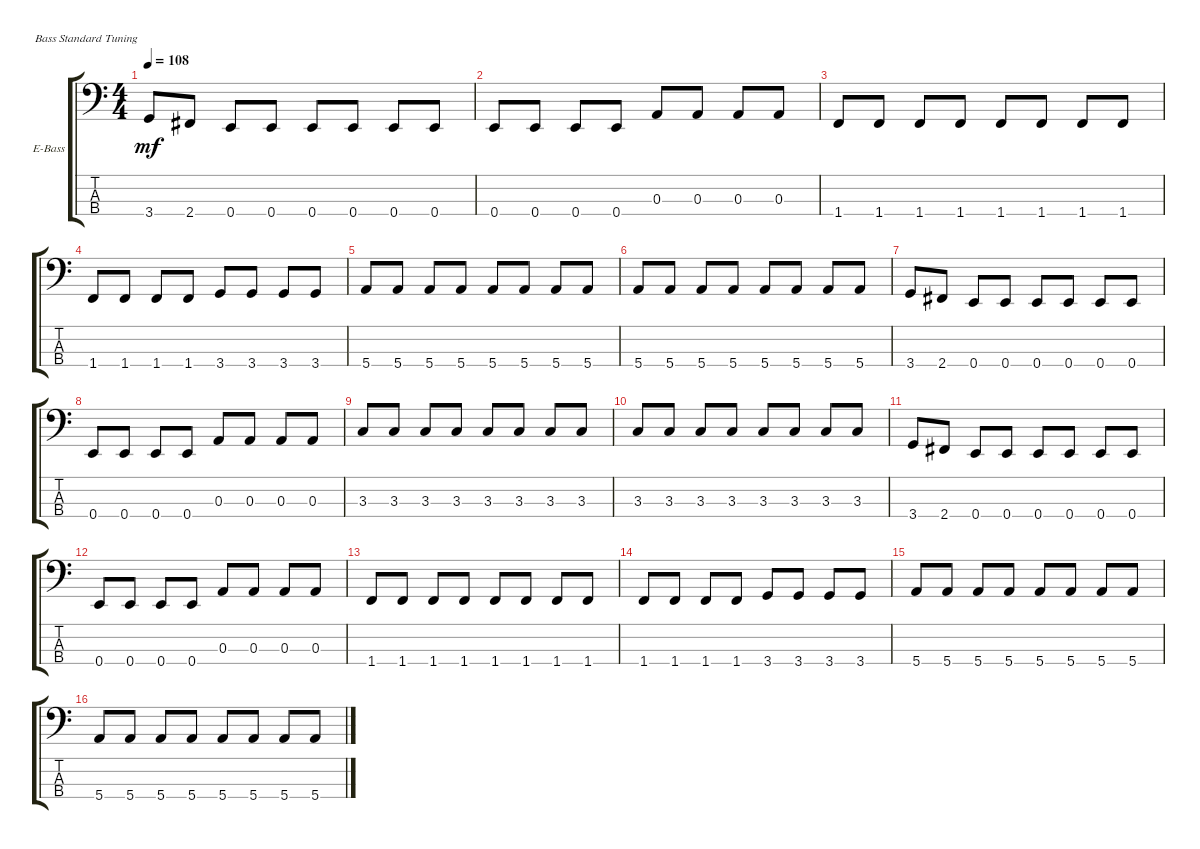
\bracketExtendMode groupsimilarinstruments
\firstSystemTrackNameOrientation horizontal
\otherSystemsTrackNameOrientation horizontal
\track ("Electric Bass" "E-Bass") {instrument electricbassfinger}
\staff {score tabs}
\tuning (G2 D2 A1 E1)
\ts (4 4)
\tempo 108
\clef f4
\ks c
3.4.8{dy mf} 2.4.8 0.4.8 0.4.8 0.4.8 0.4.8 0.4.8 0.4.8 |
0.4.8 0.4.8 0.4.8 0.4.8 0.3.8 0.3.8 0.3.8 0.3.8 |
1.4.8 1.4.8 1.4.8 1.4.8 1.4.8 1.4.8 1.4.8 1.4.8 |
1.4.8 1.4.8 1.4.8 1.4.8 3.4.8 3.4.8 3.4.8 3.4.8 |
5.4.8 5.4.8 5.4.8 5.4.8 5.4.8 5.4.8 5.4.8 5.4.8 |
5.4.8 5.4.8 5.4.8 5.4.8 5.4.8 5.4.8 5.4.8 5.4.8 |
3.4.8 2.4.8 0.4.8 0.4.8 0.4.8 0.4.8 0.4.8 0.4.8 |
0.4.8 0.4.8 0.4.8 0.4.8 0.3.8 0.3.8 0.3.8 0.3.8 |
3.3.8 3.3.8 3.3.8 3.3.8 3.3.8 3.3.8 3.3.8 3.3.8 |
3.3.8 3.3.8 3.3.8 3.3.8 3.3.8 3.3.8 3.3.8 3.3.8 |
3.4.8 2.4.8 0.4.8 0.4.8 0.4.8 0.4.8 0.4.8 0.4.8 |
0.4.8 0.4.8 0.4.8 0.4.8 0.3.8 0.3.8 0.3.8 0.3.8 |
1.4.8 1.4.8 1.4.8 1.4.8 1.4.8 1.4.8 1.4.8 1.4.8 |
1.4.8 1.4.8 1.4.8 1.4.8 3.4.8 3.4.8 3.4.8 3.4.8 |
5.4.8 5.4.8 5.4.8 5.4.8 5.4.8 5.4.8 5.4.8 5.4.8 |
5.4.8 5.4.8 5.4.8 5.4.8 5.4.8 5.4.8 5.4.8 5.4.8
